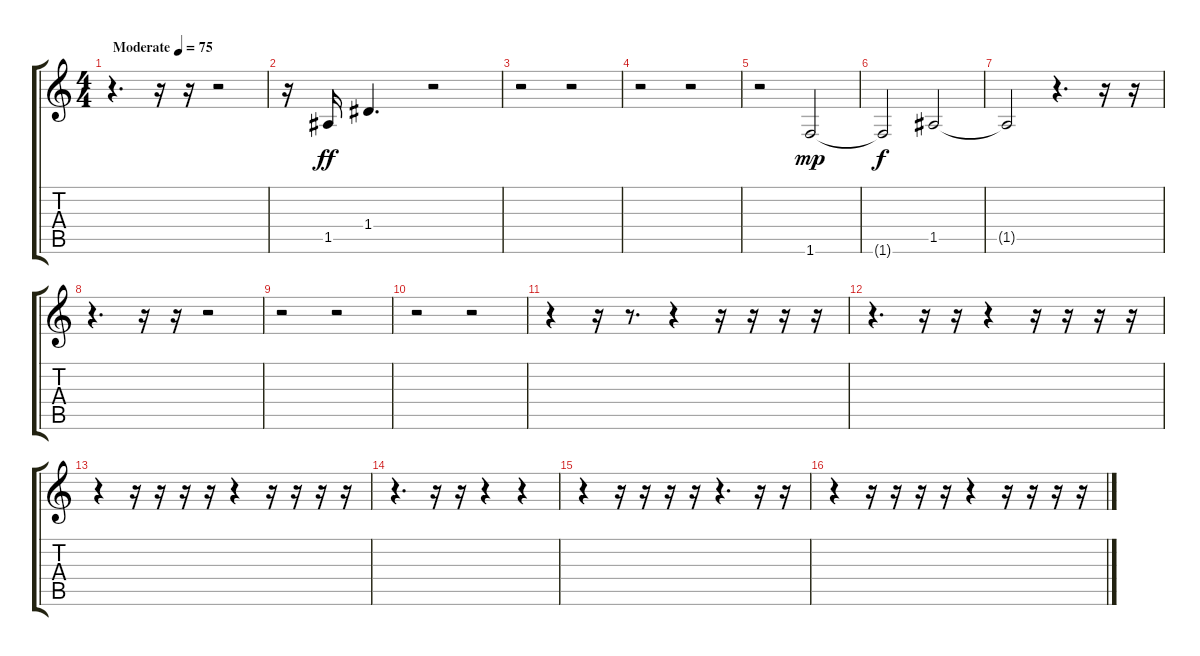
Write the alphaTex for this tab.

\track "" {instrument fretlessbass}
\staff {score tabs}
\tuning (E4 B3 G3 D3 A2 E2) {hide}
\ts (4 4)
\tempo (75 "Moderate")
\clef g2
\ks c
r.4{d dy ff instrument fretlessbass} r.16 r.16 r.2 |
r.16 1.5.16 1.4.4{d} r.2 |
r.2 r.2 |
r.2 r.2 |
r.2 1.6.2{dy mp} |
1.6{t}.2{dy f} 1.5.2 |
1.5{t}.2 r.4{d} r.16 r.16 |
r.4{d} r.16 r.16 r.2 |
r.2 r.2 |
r.2 r.2 |
r.4 r.16 r.8{d} r.4 r.16 r.16 r.16 r.16 |
r.4{d} r.16 r.16 r.4 r.16 r.16 r.16 r.16 |
r.4 r.16 r.16 r.16 r.16 r.4 r.16 r.16 r.16 r.16 |
r.4{d} r.16 r.16 r.4 r.4 |
r.4 r.16 r.16 r.16 r.16 r.4{d} r.16 r.16 |
r.4 r.16 r.16 r.16 r.16 r.4 r.16 r.16 r.16 r.16
